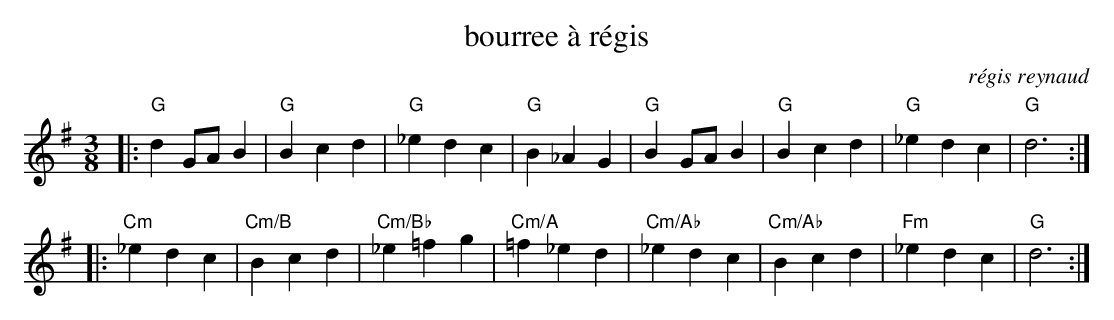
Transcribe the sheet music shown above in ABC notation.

X:1
T: bourree à régis
C: régis reynaud
M: 3/8
L: 1/4
K: G
|:"G"dG/A/B|"G"Bcd|"G"_edc|"G"B_AG|"G"BG/A/B|"G"Bcd|"G"_edc|"G"d3:|
|:"Cm"_edc|"Cm/B"Bcd|"Cm/Bb"_e=fg|"Cm/A"=f_ed|"Cm/Ab"_edc|"Cm/Ab"Bcd|"Fm"_edc|"G"d3:|
